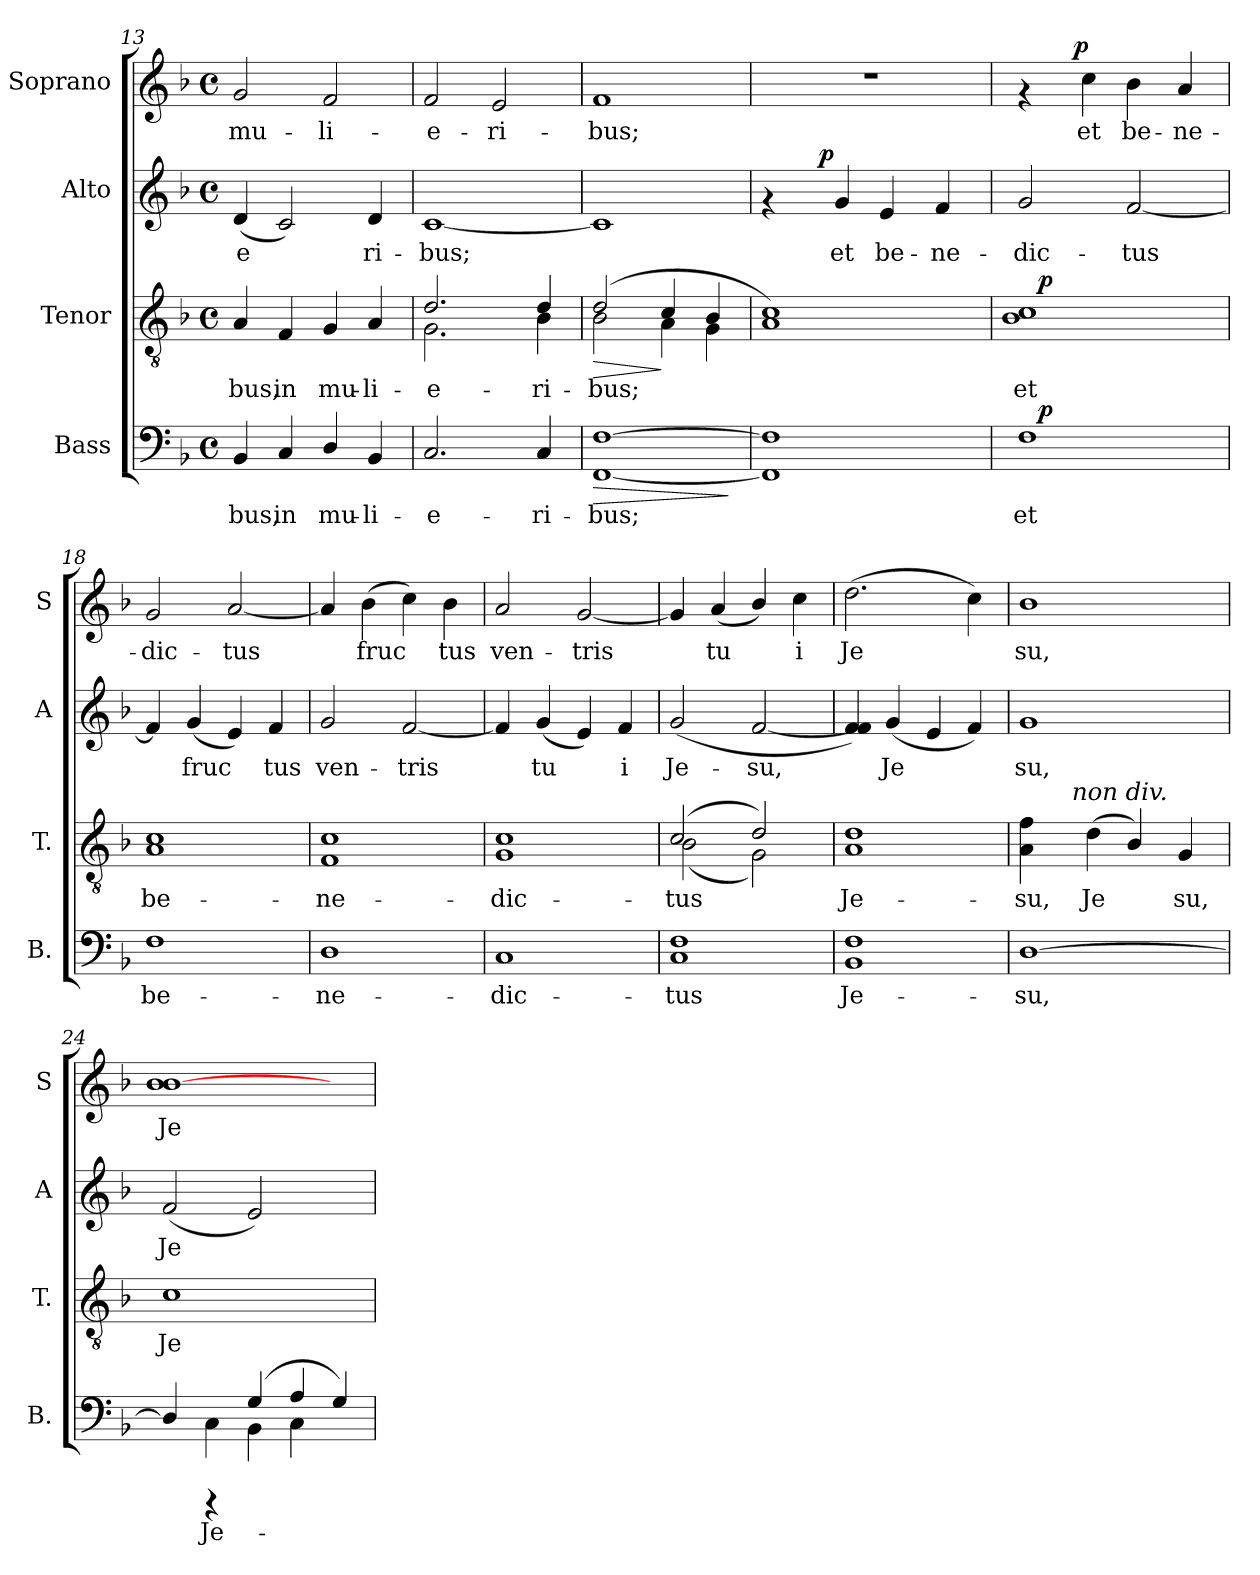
**kern	**text	**dynam	**kern	**text	**dynam	**kern	**text	**dynam	**kern	**text	**dynam
*part4	*part4	*part4	*part3	*part3	*part3	*part2	*part2	*part2	*part1	*part1	*part1
*staff4	*staff4	*staff4	*staff3	*staff3	*staff3	*staff2	*staff2	*staff2	*staff1	*staff1	*staff1
*I"Bass	*	*	*I"Tenor	*	*	*I"Alto	*	*	*I"Soprano	*	*
*I'B.	*	*	*I'T.	*	*	*I'A	*	*	*I'S	*	*
!!LO:PB:g=z
*clefF4	*	*	*clefGv2	*	*	*clefG2	*	*	*clefG2	*	*
*k[b-]	*	*	*k[b-]	*	*	*k[b-]	*	*	*k[b-]	*	*
*F:	*	*	*F:	*	*	*F:	*	*	*F:	*	*
*M4/4	*	*	*M4/4	*	*	*M4/4	*	*	*M4/4	*	*
*met(c)	*	*	*met(c)	*	*	*met(c)	*	*	*met(c)	*	*
=13	=13	=13	=13	=13	=13	=13	=13	=13	=13	=13	=13
!	!LO:LY:b:cj	!	!	!LO:LY:b:cj	!	!	!LO:LY:b:cj	!	!	!LO:LY:b:cj	!
4BB-/	-bus,	.	4A/	-bus,	.	(<4d/	-e-	.	2g/	mu-	.
!	!LO:LY:b:cj	!	!	!LO:LY:b:cj	!	!	!LO:LY:b:cj	!	!	!	!
4C/	in	.	4F/	in	.	2c/)	--	.	.	.	.
!	!LO:LY:b:cj	!	!	!LO:LY:b:cj	!	!	!	!	!	!LO:LY:b:cj	!
4D/	mu-	.	4G/	mu-	.	.	.	.	2f/	-li-	.
!	!LO:LY:b:cj	!	!	!LO:LY:b:cj	!	!	!LO:LY:b:cj	!	!	!	!
4BB-/	-li-	.	4A/	-li-	.	4d/	-ri-	.	.	.	.
=14	=14	=14	=14	=14	=14	=14	=14	=14	=14	=14	=14
!	!LO:LY:b:cj	!	!	!LO:LY:b:cj	!	!	!LO:LY:b:cj	!	!	!LO:LY:b:cj	!
*	*	*	*^	*	*	*	*	*	*	*	*
2.C/	-e-	.	2.d/	2.G\	-e-	.	[<1c	-bus;	.	2f/	-e-	.
!	!	!	!	!	!	!	!	!	!	!	!LO:LY:b:cj	!
.	.	.	.	.	.	.	.	.	.	2e/	-ri-	.
!	!LO:LY:b:cj	!	!	!	!LO:LY:b:cj	!	!	!	!	!	!	!
4C/	-ri-	.	4d/	4B-\	-ri-	.	.	.	.	.	.	.
=15	=15	=15	=15	=15	=15	=15	=15	=15	=15	=15	=15	=15
!	!LO:LY:b:cj	!LO:HP:b	!	!	!LO:LY:b:cj	!LO:HP:b	!	!LO:LY:b:cj	!	!	!LO:LY:b:cj	!
[>1F [<1FF	-bus;	>	(>2d/	2B-\	-bus;	>	1c]	.	.	1f	-bus;	.
!	!	!	!	!	!LO:LY:b:cj	!	!	!	!	!	!	!
.	.	.	4c/	4A\	.	]	.	.	.	.	.	.
!	!	!	!	!	!LO:LY:b:cj	!	!	!	!	!	!	!
.	.	.	4B-/	4G\	.	.	.	.	.	.	.	.
*	*	*	*v	*v	*	*	*	*	*	*	*	*
.	.	]	.	.	.	.	.	.	.	.	.
=16	=16	=16	=16	=16	=16	=16	=16	=16	=16	=16	=16
!	!LO:LY:b:cj	!	!	!LO:LY:b:cj	!	!	!	!	!	!	!
*	*	*	*	*	*	*^	*	*	*	*	*
1F] 1FF]	.	.	1c 1A)	.	.	4rf	8ryy	.	.	1r	.	.
.	.	.	.	.	.	.	16ryy	.	.	.	.	.
.	.	.	.	.	.	.	64ryy	.	.	.	.	.
!	!	!	!	!	!	!	!	!	!LO:DY:a	!	!	!
.	.	.	.	.	.	.	2ryy	.	p	.	.	.
!	!	!	!	!	!	!	!	!LO:LY:b:cj	!	!	!	!
.	.	.	.	.	.	4g/	.	et	.	.	.	.
!	!	!	!	!	!	!	!	!LO:LY:b:cj	!	!	!	!
.	.	.	.	.	.	4e/	.	be-	.	.	.	.
.	.	.	.	.	.	.	4ryy	.	.	.	.	.
!	!	!	!	!	!	!	!	!LO:LY:b:cj	!	!	!	!
.	.	.	.	.	.	4f/	.	-ne-	.	.	.	.
.	.	.	.	.	.	.	32.ryy	.	.	.	.	.
=17	=17	=17	=17	=17	=17	=17	=17	=17	=17	=17	=17	=17
!	!LO:LY:b:cj	!	!	!LO:LY:b:cj	!	!	!	!LO:LY:b:cj	!	!	!	!
*^	*	*	*^	*	*	*v	*v	*	*	*^	*	*
1F	16ryy	et	.	1c 1B-	16ryy	et	.	2g/	-dic-	.	4rf	8...ryy	.	.
!	!	!	!LO:DY:a	!	!	!	!LO:DY:a	!	!	!	!	!	!	!
.	2...ryy	.	p	.	2...ryy	.	p	.	.	.	.	.	.	.
!	!	!	!	!	!	!	!	!	!	!	!	!	!	!LO:DY:a
.	.	.	.	.	.	.	.	.	.	.	.	2ryy	.	p
!	!	!	!	!	!	!	!	!	!	!	!	!	!LO:LY:b:cj	!
.	.	.	.	.	.	.	.	.	.	.	4cc\	.	et	.
!	!	!	!	!	!	!	!	!	!LO:LY:b:cj	!	!	!	!LO:LY:b:cj	!
.	.	.	.	.	.	.	.	[<2f/	-tus	.	4b-\	.	be-	.
.	.	.	.	.	.	.	.	.	.	.	.	4ryy	.	.
!	!	!	!	!	!	!	!	!	!	!	!	!	!LO:LY:b:cj	!
.	.	.	.	.	.	.	.	.	.	.	4a/	.	-ne-	.
.	.	.	.	.	.	.	.	.	.	.	.	64ryy	.	.
=18	=18	=18	=18	=18	=18	=18	=18	=18	=18	=18	=18	=18	=18	=18
!	!	!LO:LY:b:cj	!	!	!	!LO:LY:b:cj	!	!	!LO:LY:b:cj	!	!	!	!LO:LY:b:cj	!
*v	*v	*	*	*	*	*	*	*	*	*	*v	*v	*	*
*	*	*	*v	*v	*	*	*	*	*	*	*	*
1F	be-	.	1c 1A	be-	.	4f/]	.	.	2g/	-dic-	.
!	!	!	!	!	!	!	!LO:LY:b:cj	!	!	!	!
.	.	.	.	.	.	(<4g/	fruc-	.	.	.	.
!	!	!	!	!	!	!	!LO:LY:b:cj	!	!	!LO:LY:b:cj	!
.	.	.	.	.	.	4e/)	--	.	[<2a/	-tus	.
!	!	!	!	!	!	!	!LO:LY:b:cj	!	!	!	!
.	.	.	.	.	.	4f/	-tus	.	.	.	.
=19	=19	=19	=19	=19	=19	=19	=19	=19	=19	=19	=19
!	!LO:LY:b:cj	!	!	!LO:LY:b:cj	!	!	!LO:LY:b:cj	!	!	!LO:LY:b:cj	!
1D	-ne-	.	1c 1F	-ne-	.	2g/	ven-	.	4a/]	.	.
!	!	!	!	!	!	!	!	!	!	!LO:LY:b:cj	!
.	.	.	.	.	.	.	.	.	(>4b-\	fruc-	.
!	!	!	!	!	!	!	!LO:LY:b:cj	!	!	!LO:LY:b:cj	!
.	.	.	.	.	.	[>2f/	-tris	.	4cc\)	--	.
!	!	!	!	!	!	!	!	!	!	!LO:LY:b:cj	!
.	.	.	.	.	.	.	.	.	4b-\	-tus	.
!!LO:PB:g=z
=20	=20	=20	=20	=20	=20	=20	=20	=20	=20	=20	=20
!	!LO:LY:b:cj	!	!	!LO:LY:b:cj	!	!	!LO:LY:b:cj	!	!	!LO:LY:b:cj	!
1C	-dic-	.	1c 1G	-dic-	.	4f/]	.	.	2a/	ven-	.
!	!	!	!	!	!	!	!LO:LY:b:cj	!	!	!	!
.	.	.	.	.	.	(<4g/	tu-	.	.	.	.
!	!	!	!	!	!	!	!LO:LY:b:cj	!	!	!LO:LY:b:cj	!
.	.	.	.	.	.	4e/)	--	.	[<2g/	-tris	.
!	!	!	!	!	!	!	!LO:LY:b:cj	!	!	!	!
.	.	.	.	.	.	4f/	-i	.	.	.	.
=21	=21	=21	=21	=21	=21	=21	=21	=21	=21	=21	=21
!	!LO:LY:b:cj	!	!	!LO:LY:b:cj	!	!	!LO:LY:b:cj	!	!	!LO:LY:b:cj	!
*	*	*	*^	*	*	*	*	*	*	*	*
1F 1C	-tus	.	(>2c/	(<2B-\	-tus	.	(<2g/	Je-	.	4g/]	.	.
!	!	!	!	!	!	!	!	!	!	!	!LO:LY:b:cj	!
.	.	.	.	.	.	.	.	.	.	(<4a/	tu-	.
!	!	!	!	!	!LO:LY:b:cj	!	!	!LO:LY:b:cj	!	!	!LO:LY:b:cj	!
.	.	.	2d/)	2G\)	.	.	[<2f/	-su,	.	4b-/)	--	.
!	!	!	!	!	!	!	!	!	!	!	!LO:LY:b:cj	!
.	.	.	.	.	.	.	.	.	.	4cc\	-i	.
*	*	*	*v	*v	*	*	*	*	*	*	*	*
=22	=22	=22	=22	=22	=22	=22	=22	=22	=22	=22	=22
!	!LO:LY:b:cj	!	!	!LO:LY:b:cj	!	!	!LO:LY:b:cj	!	!	!LO:LY:b:cj	!
1F 1BB-	Je-	.	1d 1A	Je-	.	4f/ 4f/])	.	.	(>2.dd\	Je-	.
!	!	!	!	!	!	!	!LO:LY:b:cj	!	!	!	!
.	.	.	.	.	.	(<4g/	Je-	.	.	.	.
!	!	!	!	!	!	!	!LO:LY:b:cj	!	!	!	!
.	.	.	.	.	.	4e/	--	.	.	.	.
!	!	!	!	!	!	!	!LO:LY:b:cj	!	!	!LO:LY:b:cj	!
.	.	.	.	.	.	4f/)	--	.	4cc\)	--	.
=23	=23	=23	=23	=23	=23	=23	=23	=23	=23	=23	=23
!	!LO:LY:b:cj	!	!	!LO:LY:b:cj	!	!	!LO:LY:b:cj	!	!	!LO:LY:b:cj	!
*	*	*	*^	*	*	*	*	*	*	*	*
[<1D	-su,	.	4f\ 4A\	8ryy	-su,	.	1g	-su,	.	1b-	-su,	.
.	.	.	.	16ryy	.	.	.	.	.	.	.	.
.	.	.	.	64ryy	.	.	.	.	.	.	.	.
!	!	!	!	!LO:TX:a:i:t=non div.	!	!	!	!	!	!	!	!
.	.	.	.	2ryy	.	.	.	.	.	.	.	.
!	!	!	!	!	!LO:LY:b:cj	!	!	!	!	!	!	!
.	.	.	(>4d\	.	Je-	.	.	.	.	.	.	.
!	!	!	!	!	!LO:LY:b:cj	!	!	!	!	!	!	!
.	.	.	4B-/)	.	--	.	.	.	.	.	.	.
.	.	.	.	4ryy	.	.	.	.	.	.	.	.
!	!	!	!	!	!LO:LY:b:cj	!	!	!	!	!	!	!
.	.	.	4G/	.	-su,	.	.	.	.	.	.	.
.	.	.	.	32.ryy	.	.	.	.	.	.	.	.
=24	=24	=24	=24	=24	=24	=24	=24	=24	=24	=24	=24	=24
*^	*	*	*	*	*	*	*	*	*	*	*	*
!	!	!	!	!	!	!LO:LY:b:cj	!	!	!LO:LY:b:cj	!	!	!LO:LY:b:cj	!
*	*	*	*	*v	*v	*	*	*	*	*	*	*	*
4D/]	4ryy	.	.	1c	Je-	.	(<2f/	Je-	.	1b- [>1b-	Je-	.
!	!	!LO:LY:b:cj	!	!	!	!	!	!	!	!	!	!
4rAAAA	4C\	Je-	.	.	.	.	.	.	.	.	.	.
!	!	!LO:LY:b:cj	!	!	!	!	!	!LO:LY:b:cj	!	!	!	!
(>4G/	4BB-\	--	.	.	.	.	2e/)	--	.	.	.	.
!	!	!LO:LY:b:cj	!	!	!	!	!	!	!	!	!	!
4A/	4C\	--	.	.	.	.	.	.	.	.	.	.
4G/)	4ryy	.	.	4ryy	.	.	4ryy	.	.	4ryy	.	.
*v	*v	*	*	*	*	*	*	*	*	*	*	*
=	=	=	=	=	=	=	=	=	=	=	=
*-	*-	*-	*-	*-	*-	*-	*-	*-	*-	*-	*-
